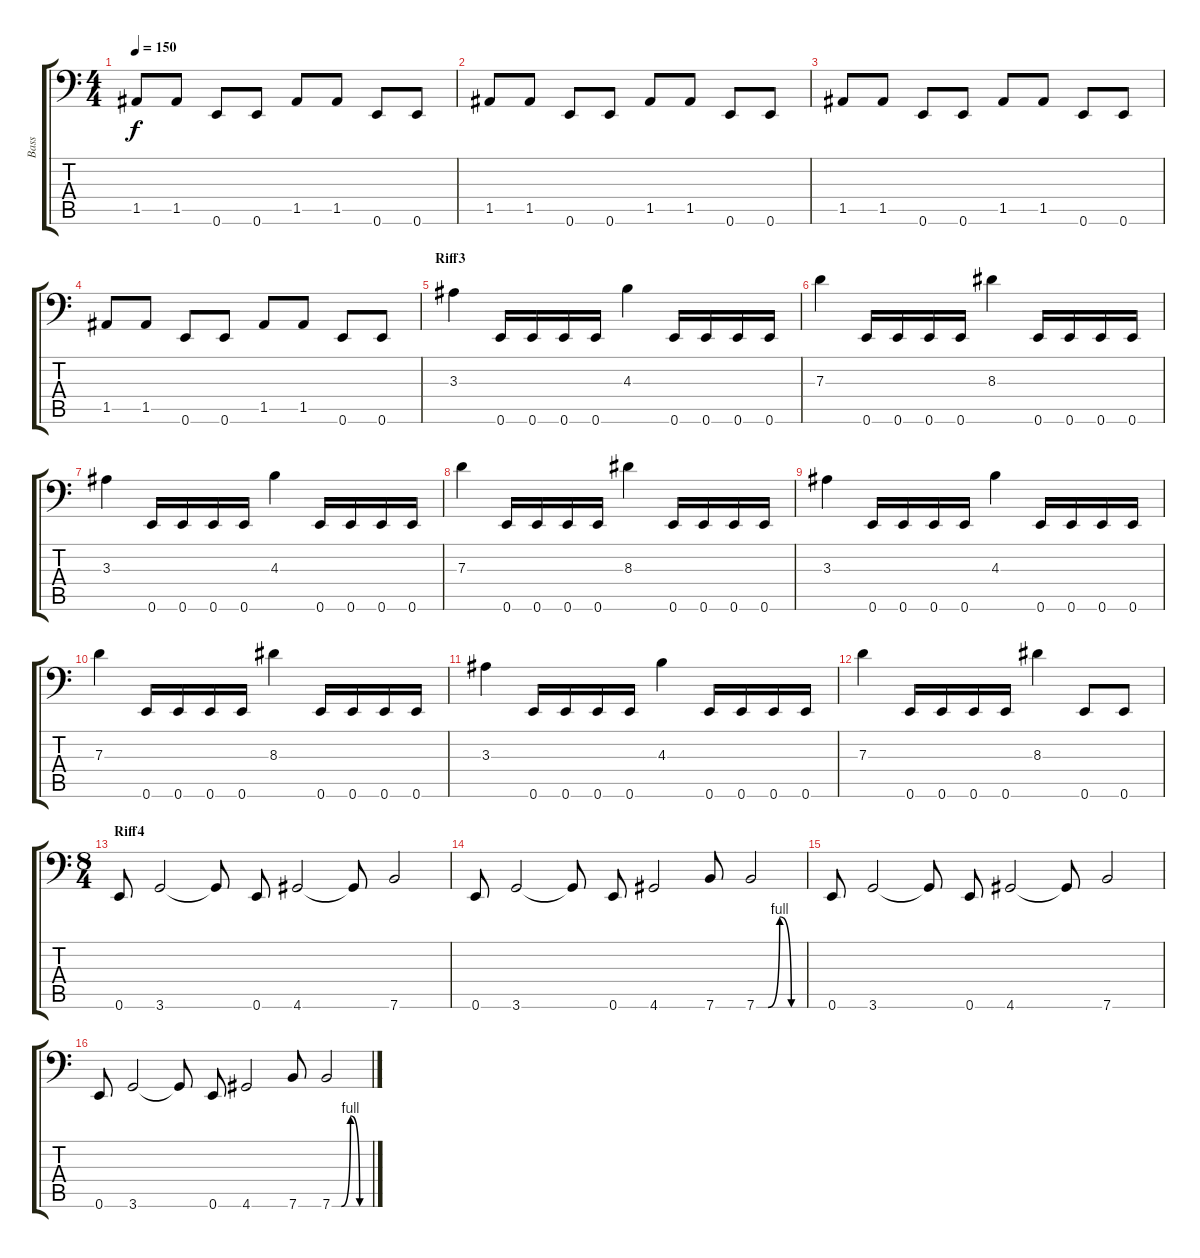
\track ("Bass" "Bass") {instrument electricbasspick}
\staff {score tabs}
\tuning (E3 B2 G2 D2 A1 E1) {hide}
\ts (4 4)
\tempo 150
\clef f4
\ks c
1.5.8{dy f} 1.5.8 0.6.8 0.6.8 1.5.8 1.5.8 0.6.8 0.6.8 |
1.5.8 1.5.8 0.6.8 0.6.8 1.5.8 1.5.8 0.6.8 0.6.8 |
1.5.8 1.5.8 0.6.8 0.6.8 1.5.8 1.5.8 0.6.8 0.6.8 |
1.5.8 1.5.8 0.6.8 0.6.8 1.5.8 1.5.8 0.6.8 0.6.8 |
\section ("" "Riff3")
3.3.4 0.6.16 0.6.16 0.6.16 0.6.16 4.3.4 0.6.16 0.6.16 0.6.16 0.6.16 |
7.3.4 0.6.16 0.6.16 0.6.16 0.6.16 8.3.4 0.6.16 0.6.16 0.6.16 0.6.16 |
3.3.4 0.6.16 0.6.16 0.6.16 0.6.16 4.3.4 0.6.16 0.6.16 0.6.16 0.6.16 |
7.3.4 0.6.16 0.6.16 0.6.16 0.6.16 8.3.4 0.6.16 0.6.16 0.6.16 0.6.16 |
3.3.4 0.6.16 0.6.16 0.6.16 0.6.16 4.3.4 0.6.16 0.6.16 0.6.16 0.6.16 |
7.3.4 0.6.16 0.6.16 0.6.16 0.6.16 8.3.4 0.6.16 0.6.16 0.6.16 0.6.16 |
3.3.4 0.6.16 0.6.16 0.6.16 0.6.16 4.3.4 0.6.16 0.6.16 0.6.16 0.6.16 |
7.3.4 0.6.16 0.6.16 0.6.16 0.6.16 8.3.4 0.6.8 0.6.8 |
\ts (8 4)
\section ("" "Riff4")
0.6.8 3.6.2 3.6{t}.8 0.6.8 4.6.2 4.6{t}.8 7.6.2 |
0.6.8 3.6.2 3.6{t}.8 0.6.8 4.6.2 7.6.8 7.6{be (custom 0 0 15 0 30 4 45 0 60 0)}.2 |
0.6.8 3.6.2 3.6{t}.8 0.6.8 4.6.2 4.6{t}.8 7.6.2 |
0.6.8 3.6.2 3.6{t}.8 0.6.8 4.6.2 7.6.8 7.6{be (custom 0 0 15 0 30 4 45 0 60 0)}.2
